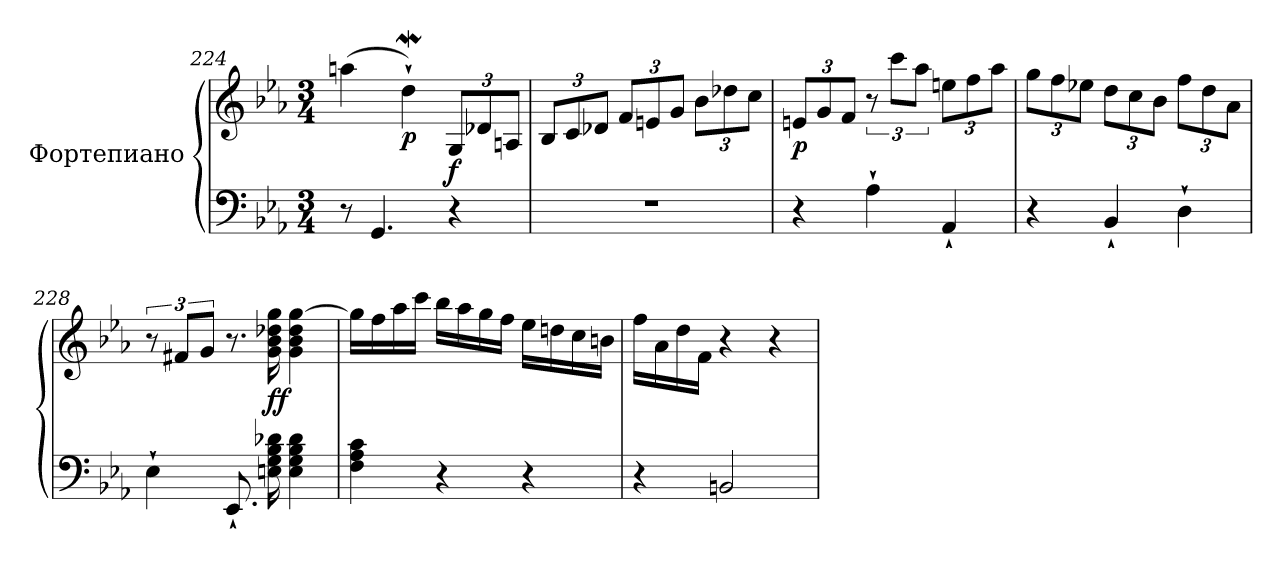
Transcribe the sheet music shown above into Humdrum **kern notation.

**kern	**kern	**dynam
*part1	*part1	*part1
*staff2	*staff1	*staff1/2
*I"Фортепиано	*	*
*clefF4	*clefG2	*
*k[b-e-a-]	*k[b-e-a-]	*
*M3/4	*M3/4	*
=224	=224	=224
8r	(>4aan\	.
4.GG/	.	.
!	!	!LO:DY:b
.	4ddW`\)	p
*	*Xbrackettup	*
!	!	!LO:DY:b
4r	12G/L	f
.	12d-X/	.
.	12An/J	.
=225	=225	=225
2.r	12B-/L	.
.	12c/	.
.	12d-X/J	.
.	12f/L	.
.	12en/	.
.	12g/J	.
.	12b-\L	.
.	12dd-X\	.
.	12cc\J	.
!!LO:LB:g=z
=226	=226	=226
!	!	!LO:DY:b
4r	12en/L	p
.	12g/	.
.	12f/J	.
*	*brackettup	*
4A-`\	12r	.
.	12ccc\L	.
.	12aa-\J	.
*	*Xbrackettup	*
4AA-`/	12een\L	.
.	12ff\	.
.	12aa-\J	.
=227	=227	=227
4r	12gg\L	.
.	12ff\	.
.	12ee-X\J	.
4BB-`/	12dd\L	.
.	12cc\	.
.	12b-\J	.
4D`\	12ff\L	.
.	12dd\	.
.	12a-\J	.
=228	=228	=228
*	*brackettup	*
4E-`\	12r	.
.	12f#X/L	.
.	12g/J	.
8.EE-`>/	8.r	.
!	!	!LO:DY:b
16En\ 16G\ 16B-\ 16d-X\	16g\ 16b-\ 16dd-X\ 16gg\	ff
4E\ 4G\ 4B-\ 4d-\	4g\ 4b-\ 4dd-\ [4gg\	.
=229	=229	=229
4F\ 4A-\ 4c\	16gg\LL]	.
.	16ff\	.
.	16aa-\	.
.	16ccc\JJ	.
4r	16bb-\LL	.
.	16aa-\	.
.	16gg\	.
.	16ff\JJ	.
4r	16ee-\LL	.
.	16ddn\	.
.	16cc\	.
.	16bn\JJ	.
!!LO:LB:g=z
=230	=230	=230
4r	16ff\LL	.
.	16a-\	.
.	16dd\	.
.	16f\JJ	.
2BBn/	4r	.
.	4r	.
=	=	=
*-	*-	*-
